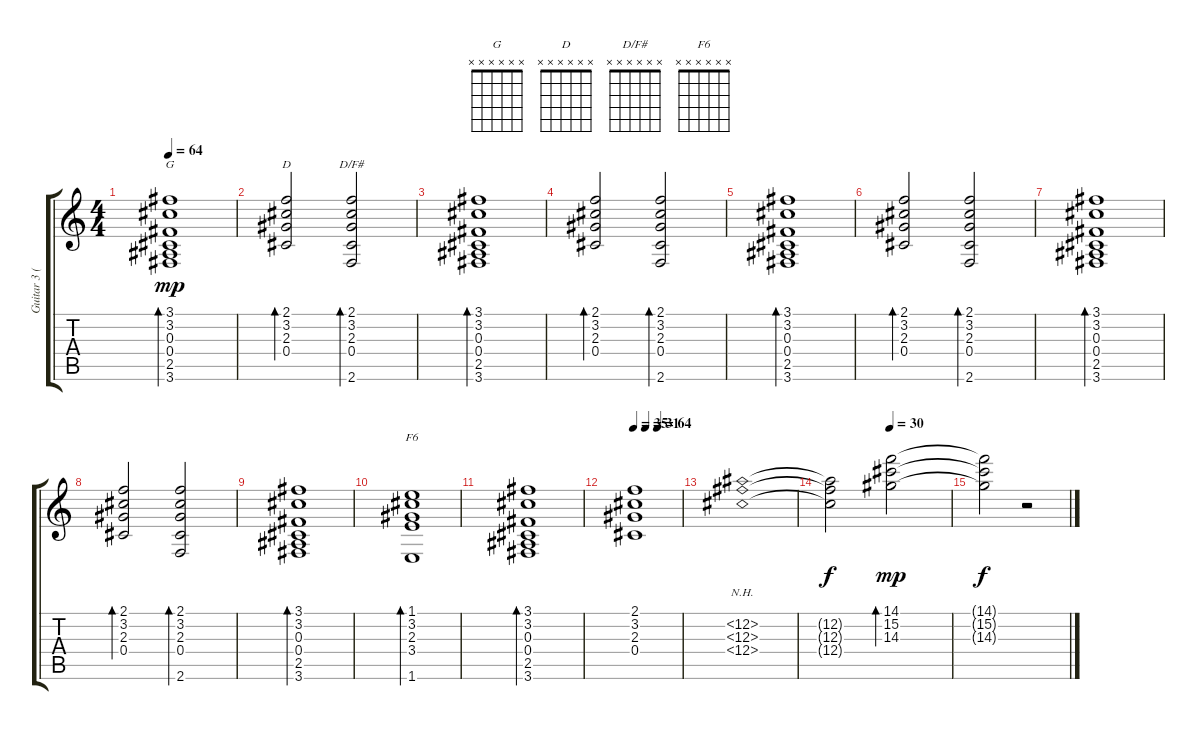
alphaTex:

\track ("Guitar 3 (Duff)" "Guitar 3 (") {instrument acousticguitarsteel}
\staff {score tabs}
\tuning (Eb4 Bb3 Gb3 Db3 Ab2 Eb2) {hide}
\chord ("G" x x x x x x) {firstfret 0}
\chord ("D" x x x x x x) {firstfret 0}
\chord ("D/F#" x x x x x x) {firstfret 0}
\chord ("F6" x x x x x x) {firstfret 0}
\ts (4 4)
\tempo 64
\clef g2
\ks c
(3.1 3.2 0.3 0.4 2.5 3.6).1{bd 120 ch "G" dy mp} |
(2.1 3.2 2.3 0.4).2{bd 120 ch "D"} (2.1 3.2 2.3 0.4 2.6).2{bd 120 ch "D/F#"} |
(3.1 3.2 0.3 0.4 2.5 3.6).1{bd 120} |
(2.1 3.2 2.3 0.4).2{bd 120} (2.1 3.2 2.3 0.4 2.6).2{bd 120} |
(3.1 3.2 0.3 0.4 2.5 3.6).1{bd 120} |
(2.1 3.2 2.3 0.4).2{bd 120} (2.1 3.2 2.3 0.4 2.6).2{bd 120} |
(3.1 3.2 0.3 0.4 2.5 3.6).1{bd 120} |
(2.1 3.2 2.3 0.4).2{bd 120} (2.1 3.2 2.3 0.4 2.6).2{bd 120} |
(3.1 3.2 0.3 0.4 2.5 3.6).1{bd 120} |
(1.1 3.2 2.3 3.4 1.6).1{bd 120 ch "F6"} |
(3.1 3.2 0.3 0.4 2.5 3.6).1{bd 120} |
\tempo 35
\tempo (31 0.25)
\tempo (64 0.5)
(2.1 3.2 2.3 0.4).1 |
(12.2{nh} 12.3{nh} 12.4{nh}).1 |
\tempo (30 0.5)
(12.2{t} 12.3{t} 12.4{t}).2{dy f} (14.1 15.2 14.3).2{bd 120 dy mp} |
(14.1{t} 15.2{t} 14.3{t}).2{dy f} r.2
